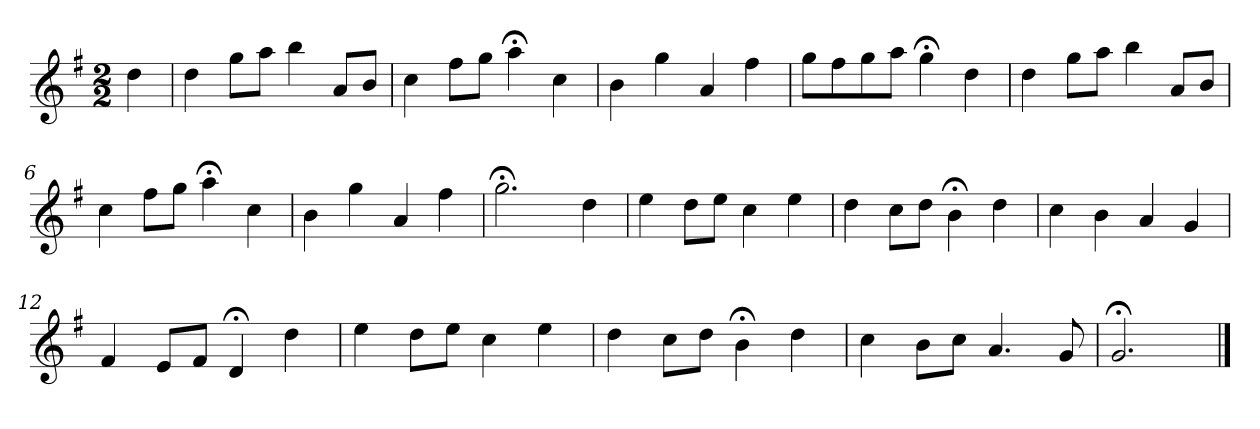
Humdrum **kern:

**kern
*part1
*staff1
*k[f#]
*G:
*M2/2
*MM120
=
4dd
=1
4dd
8ggL
8aaJ
4bb
8aL
8bJ
=2
4cc
8ff#L
8ggJ
4aa;<
4cc
=3
4b
4gg
4a
4ff#
=4
8ggL
8ff#
8gg
8aaJ
4gg;<
4dd
=5
4dd
8ggL
8aaJ
4bb
8aL
8bJ
=6
4cc
8ff#L
8ggJ
4aa;<
4cc
=7
4b
4gg
4a
4ff#
=8
2.gg;<
4dd
=9
4ee
8ddL
8eeJ
4cc
4ee
=10
4dd
8ccL
8ddJ
4b;<
4dd
=11
4cc
4b
4a
4g
=12
4f#
8eL
8f#J
4d;<
4dd
=13
4ee
8ddL
8eeJ
4cc
4ee
=14
4dd
8ccL
8ddJ
4b;<
4dd
=15
4cc
8bL
8ccJ
4.a
8g
=16
2.g;<
==
*-
